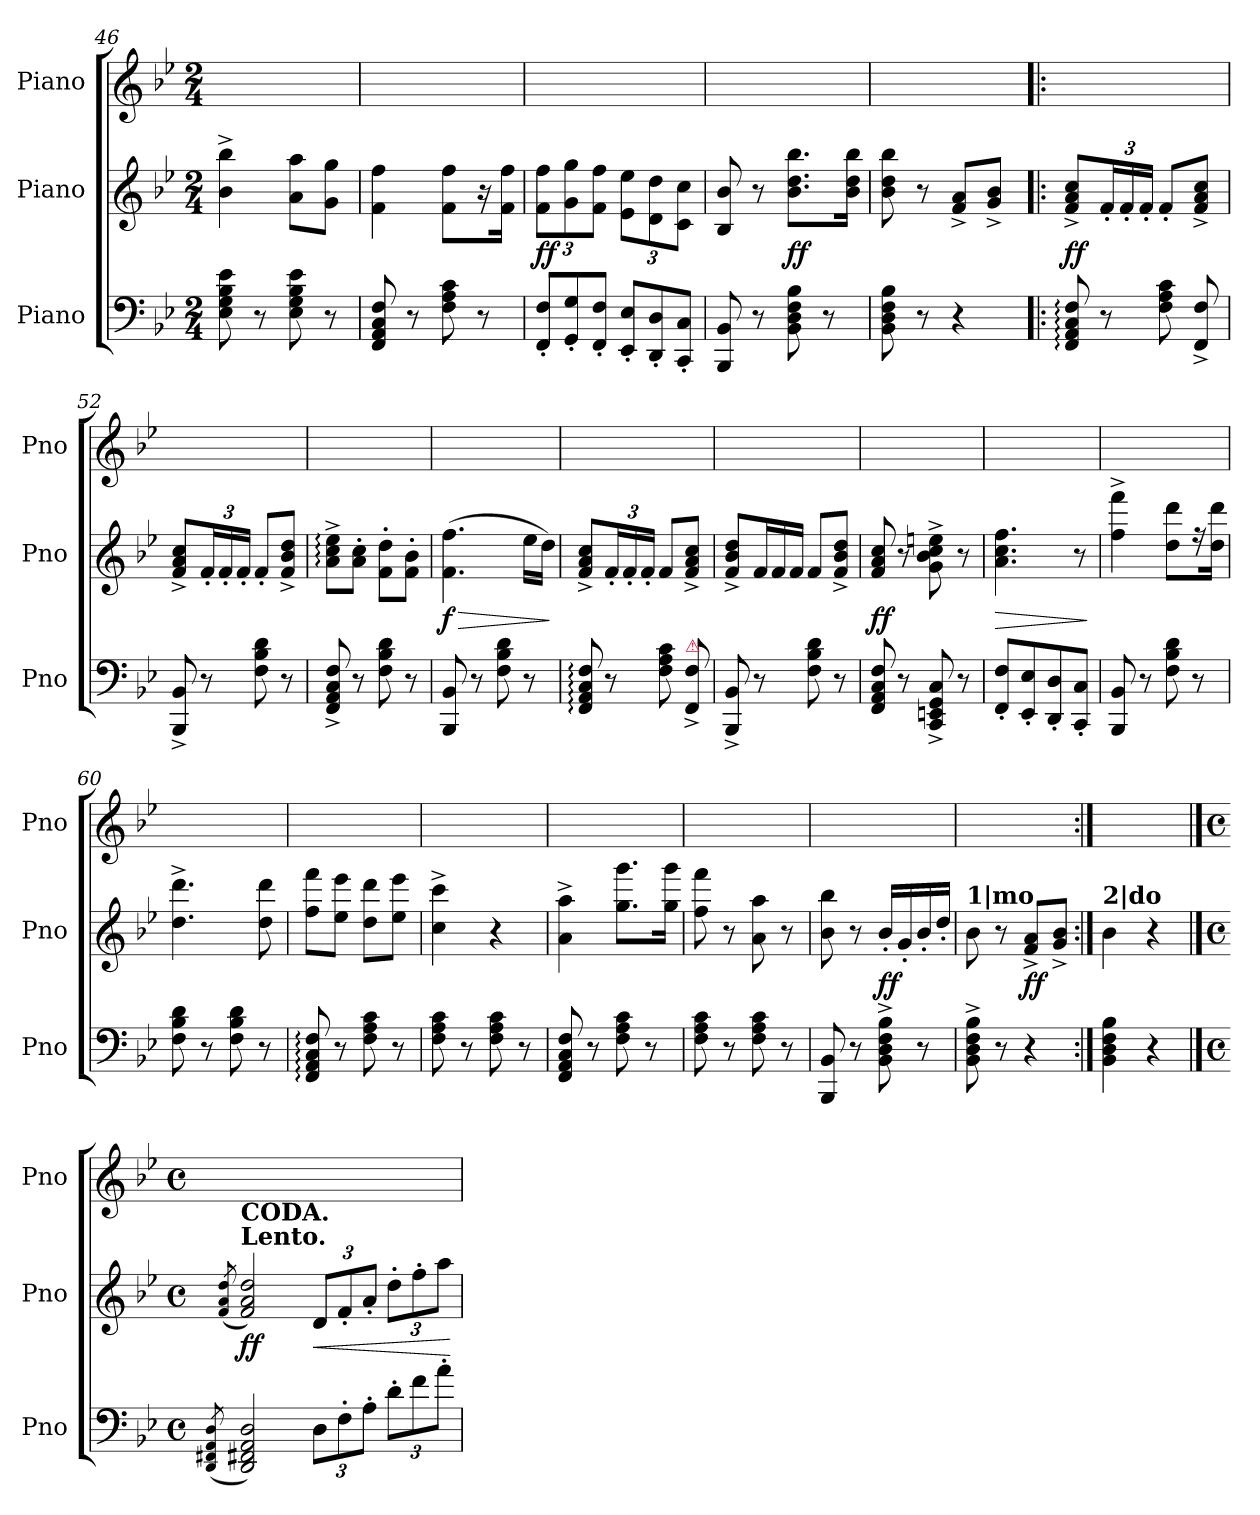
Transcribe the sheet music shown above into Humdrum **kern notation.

**kern	**kern	**dynam	**kern
*part3	*part2	*part2	*part1
*staff3	*staff2	*staff2	*staff1
*I"Piano	*I"Piano	*	*I"Piano
*I'Pno	*I'Pno	*	*I'Pno
*clefF4	*clefG2	*	*clefG2
*k[b-e-]	*k[b-e-]	*	*k[b-e-]
*M2/4	*M2/4	*	*M2/4
=46	=46	=46	=46
8E-\ 8G\ 8B-\ 8e-\	4b-^>\ 4bb-^>\	.	2ryy
8r	.	.	.
8E-\ 8G\ 8B-\ 8e-\	8a\ 8aa\L	.	.
8r	8g\ 8gg\J	.	.
=47	=47	=47	=47
8FF/ 8AA/ 8C/ 8F/	4f\ 4ff\	.	2ryy
8r	.	.	.
8F\ 8A\ 8c\	8f\ 8ff\L	.	.
8r	16r	.	.
.	16f\ 16ff\Jk	.	.
=48	=48	=48	=48
*Xtuplet	*	*	*
12FF'>/ 12F'>/L	12f\ 12ff\L	ff	2ryy
12GG'>/ 12G'>/	12g\ 12gg\	.	.
12FF'>/ 12F'>/J	12f\ 12ff\J	.	.
12EE-'>/ 12E-'>/L	12e-\ 12ee-\L	.	.
12DD'>/ 12D'>/	12d\ 12dd\	.	.
12CC'>/ 12C'>/J	12c\ 12cc\J	.	.
=49	=49	=49	=49
8BBB-/ 8BB-/	8B-/ 8b-/	.	2ryy
8r	8r	.	.
8BB-\ 8D\ 8F\ 8B-\	8.b-\ 8.dd\ 8.bb-\L	ff	.
8r	.	.	.
.	16b-\ 16dd\ 16bb-\Jk	.	.
=50	=50	=50	=50
8BB-\ 8D\ 8F\ 8B-\	8b-\ 8dd\ 8bb-\	.	2ryy
8r	8r	.	.
4r	8f^>/ 8a^>/L	.	.
.	8g^>/ 8b-^>/J	.	.
=51!|:	=51!|:	=51!|:	=51!|:
8FF:/ 8AA:/ 8C:/ 8F:/	8f^>/ 8a^>/ 8cc^>/L	ff	2ryy
8r	24f'>/L	.	.
.	24f'>/	.	.
.	24f'>/JJ	.	.
8F\ 8A\ 8c\	8f'>/L	.	.
8FF^>/ 8F^>/	8f^>/ 8a^>/ 8cc^>/J	.	.
=52	=52	=52	=52
8BBB-^>/ 8BB-^>/	8f^>/ 8a^>/ 8cc^>/L	.	2ryy
8r	24f'>/L	.	.
.	24f'>/	.	.
.	24f'>/JJ	.	.
8F\ 8B-\ 8d\	8f'>/L	.	.
8r	8f^>/ 8b-^>/ 8dd^>/J	.	.
=53	=53	=53	=53
8FF^>/ 8AA^>/ 8C^>/ 8F^>/	8a:^>\ 8cc:^>\ 8ee-:^>\L	.	2ryy
8r	8a'>\ 8cc'>\J	.	.
8F\ 8B-\ 8d\	8f'>\ 8dd'>\L	.	.
8r	8f'>\ 8b-'>\J	.	.
=54	=54	=54	=54
!	!	!LO:HP:b	!
8BBB-/ 8BB-/	(4.f\ 4.ff\	> f	2ryy
8r	.	.	.
8F\ 8B-\ 8d\	.	.	.
8r	16ee-\LL	.	.
.	16dd\JJ)	.	.
.	.	]	.
=55	=55	=55	=55
8FF:/ 8AA:/ 8C:/ 8F:/	8f^>/ 8a^>/ 8cc^>/L	.	2ryy
8r	24f'>/L	.	.
.	24f'>/	.	.
.	24f'>/JJ	.	.
8F\ 8A\ 8c\	8f/L	.	.
!LO:TX:a:color=crimson:t=⚠	!	!	!
8FF^>/ 8F^>/	8f^>/ 8a^>/ 8cc^>/J	.	.
=56	=56	=56	=56
8BBB-^>/ 8BB-^>/	8f^>/ 8b-^>/ 8dd^>/L	.	2ryy
*	*Xtuplet	*	*
8r	24f/L	.	.
.	24f/	.	.
.	24f/JJ	.	.
8F\ 8B-\ 8d\	8f/L	.	.
8r	8f^>/ 8b-^>/ 8dd^>/J	.	.
=57	=57	=57	=57
8FF/ 8AA/ 8C/ 8F/	8f/ 8a/ 8cc/	ff	2ryy
8r	8r	.	.
8CC^>/ 8EEn^>/ 8GG^>/ 8C^>/	8g^>\ 8b-^>\ 8cc^>\ 8een^>\	.	.
8r	8r	.	.
=58	=58	=58	=58
!	!	!LO:HP:b	!
8FF'>/ 8F'>/L	4.a\ 4.cc\ 4.ff\	>	2ryy
8EE-'>/ 8E-'>/	.	.	.
8DD'>/ 8D'>/	.	.	.
8CC'>/ 8C'>/J	8r	.	.
.	.	]	.
=59	=59	=59	=59
8BBB-/ 8BB-/	4ff^<\ 4fff^<\	.	2ryy
8r	.	.	.
8F\ 8B-\ 8d\	8dd\ 8ddd\L	.	.
8r	16r	.	.
.	16dd\ 16ddd\Jk	.	.
=60	=60	=60	=60
8F\ 8B-\ 8d\	4.dd^<\ 4.ddd^<\	.	2ryy
8r	.	.	.
8F\ 8B-\ 8d\	.	.	.
8r	8dd\ 8ddd\	.	.
=61	=61	=61	=61
8FF:/ 8AA:/ 8C:/ 8F:/	8ff\ 8fff\L	.	2ryy
8r	8ee-\ 8eee-\J	.	.
8F\ 8A\ 8c\	8dd\ 8ddd\L	.	.
8r	8ee-\ 8eee-\J	.	.
=62	=62	=62	=62
8F\ 8A\ 8c\	4cc^<\ 4ccc^<\	.	2ryy
8r	.	.	.
8F\ 8A\ 8c\	4r	.	.
8r	.	.	.
=63	=63	=63	=63
8FF/ 8AA/ 8C/ 8F/	4a^>\ 4aa^>\	.	2ryy
8r	.	.	.
8F\ 8A\ 8c\	8.gg\ 8.ggg\L	.	.
8r	.	.	.
.	16gg\ 16ggg\Jk	.	.
=64	=64	=64	=64
8F\ 8A\ 8c\	8ff\ 8fff\	.	2ryy
8r	8r	.	.
8F\ 8A\ 8c\	8a\ 8aa\	.	.
8r	8r	.	.
=65	=65	=65	=65
8BBB-/ 8BB-/	8b-\ 8bb-\	.	2ryy
8r	8r	.	.
8BB-^>\ 8D^>\ 8F^>\ 8B-^>\	16b-'>/LL	ff	.
.	16g'>/	.	.
8r	16b-'>/	.	.
.	16dd'>/JJ	.	.
=66	=66	=66	=66
!	!LO:TX:a:B:t=1|mo	!	!
8BB-^>\ 8D^>\ 8F^>\ 8B-^>\	8b-\	.	2ryy
8r	8r	.	.
4r	8f^</ 8a^</L	ff	.
.	8g^</ 8b-^</J	.	.
=67:|!	=67:|!	=67:|!	=67:|!
!	!LO:TX:a:B:t=2|do	!	!
4BB-\ 4D\ 4F\ 4B-\	4b-\	.	2ryy
4r	4r	.	.
==68	==68	==68	==68
*M4/4	*M4/4	*	*M4/4
*met(c)	*met(c)	*	*met(c)
(8qDD/ 8qFF#X/ 8qAA/ 8qD/	(8qf/ 8qa/ 8qdd/	.	.
!	!LO:TX:a:B:t=Lento.	!	!
!	!LO:TX:a:B:t=CODA.	!	!
2DD/ 2FF#X/ 2AA/ 2D/)	2f/ 2a/ 2dd/)	ff	1ryy
*tuplet	*tuplet	*	*
!	!	!LO:HP:b	!
12D\L	12d/L	<	.
12F'>\	12f'>/	.	.
12A'>\J	12a'>/J	.	.
12d'>\L	12dd'>\L	.	.
12f\	12ff'>\	.	.
12a'>\J	12aa\J	.	.
.	.	[	.
=	=	=	=
*-	*-	*-	*-
